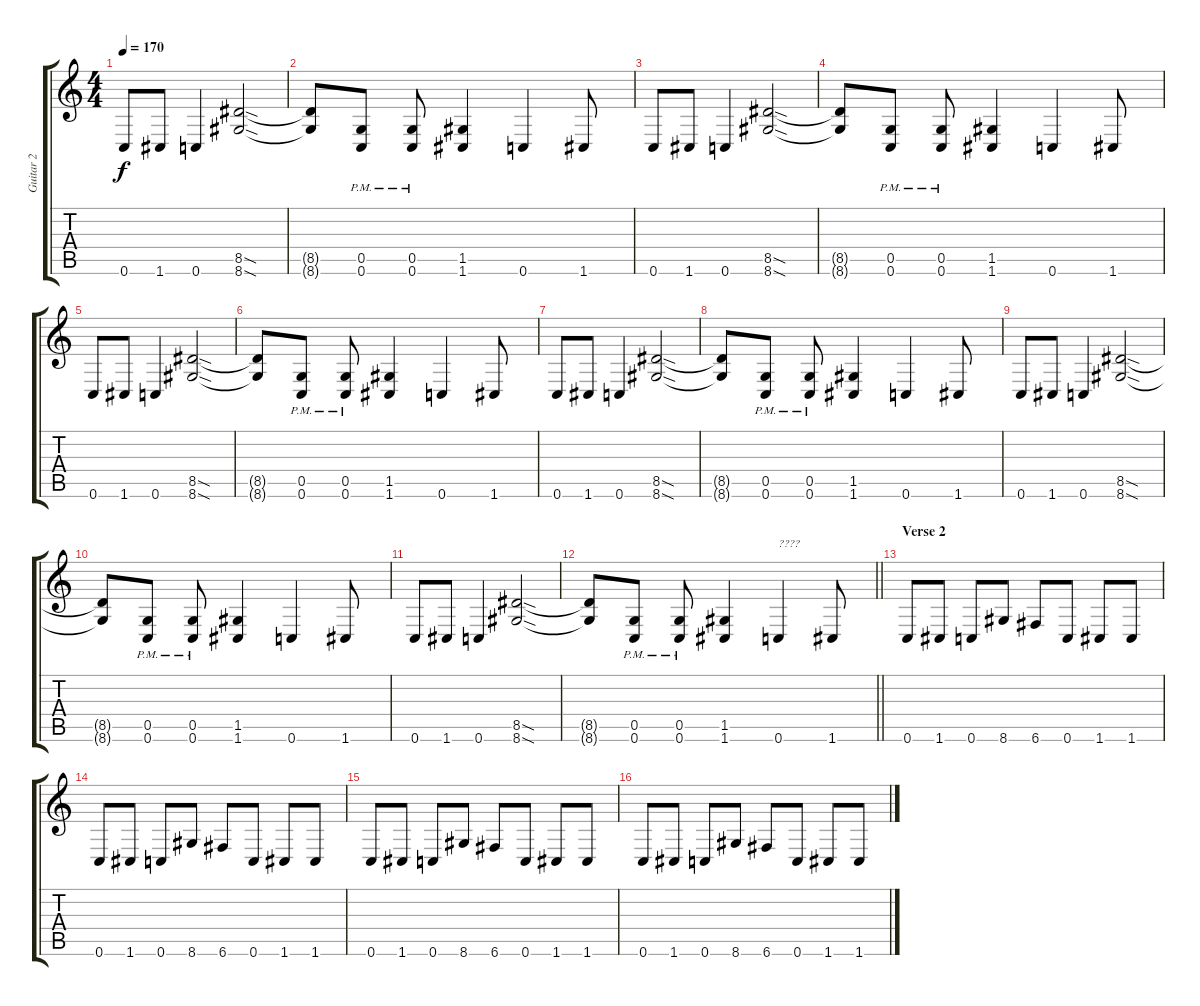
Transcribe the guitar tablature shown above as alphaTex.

\track ("Guitar 2" "Guitar 2") {instrument distortionguitar}
\staff {score tabs}
\tuning (D4 A3 F3 C3 G2 C2) {hide}
\ts (4 4)
\tempo 170
\clef g2
\ks c
0.6.8{dy f} 1.6.8 0.6.4 (8.5{sod} 8.6{sod}).2 |
(8.5{t} 8.6{t}).8 (0.5{pm} 0.6{pm}).8 (0.5{pm} 0.6{pm}).8 (1.5 1.6).4 0.6.4 1.6.8 |
0.6.8 1.6.8 0.6.4 (8.5{sod} 8.6{sod}).2 |
(8.5{t} 8.6{t}).8 (0.5{pm} 0.6{pm}).8 (0.5{pm} 0.6{pm}).8 (1.5 1.6).4 0.6.4 1.6.8 |
0.6.8 1.6.8 0.6.4 (8.5{sod} 8.6{sod}).2 |
(8.5{t} 8.6{t}).8 (0.5{pm} 0.6{pm}).8 (0.5{pm} 0.6{pm}).8 (1.5 1.6).4 0.6.4 1.6.8 |
0.6.8 1.6.8 0.6.4 (8.5{sod} 8.6{sod}).2 |
(8.5{t} 8.6{t}).8 (0.5{pm} 0.6{pm}).8 (0.5{pm} 0.6{pm}).8 (1.5 1.6).4 0.6.4 1.6.8 |
0.6.8 1.6.8 0.6.4 (8.5{sod} 8.6{sod}).2 |
(8.5{t} 8.6{t}).8 (0.5{pm} 0.6{pm}).8 (0.5{pm} 0.6{pm}).8 (1.5 1.6).4 0.6.4 1.6.8 |
0.6.8 1.6.8 0.6.4 (8.5{sod} 8.6{sod}).2 |
\barLineRight lightlight
(8.5{t} 8.6{t}).8 (0.5{pm} 0.6{pm}).8 (0.5{pm} 0.6{pm}).8 (1.5 1.6).4 0.6.4{txt "????"} 1.6.8 |
\section ("" "Verse 2")
0.6.8 1.6.8 0.6.8 8.6.8 6.6.8 0.6.8 1.6.8 1.6.8 |
0.6.8 1.6.8 0.6.8 8.6.8 6.6.8 0.6.8 1.6.8 1.6.8 |
0.6.8 1.6.8 0.6.8 8.6.8 6.6.8 0.6.8 1.6.8 1.6.8 |
0.6.8 1.6.8 0.6.8 8.6.8 6.6.8 0.6.8 1.6.8 1.6.8
